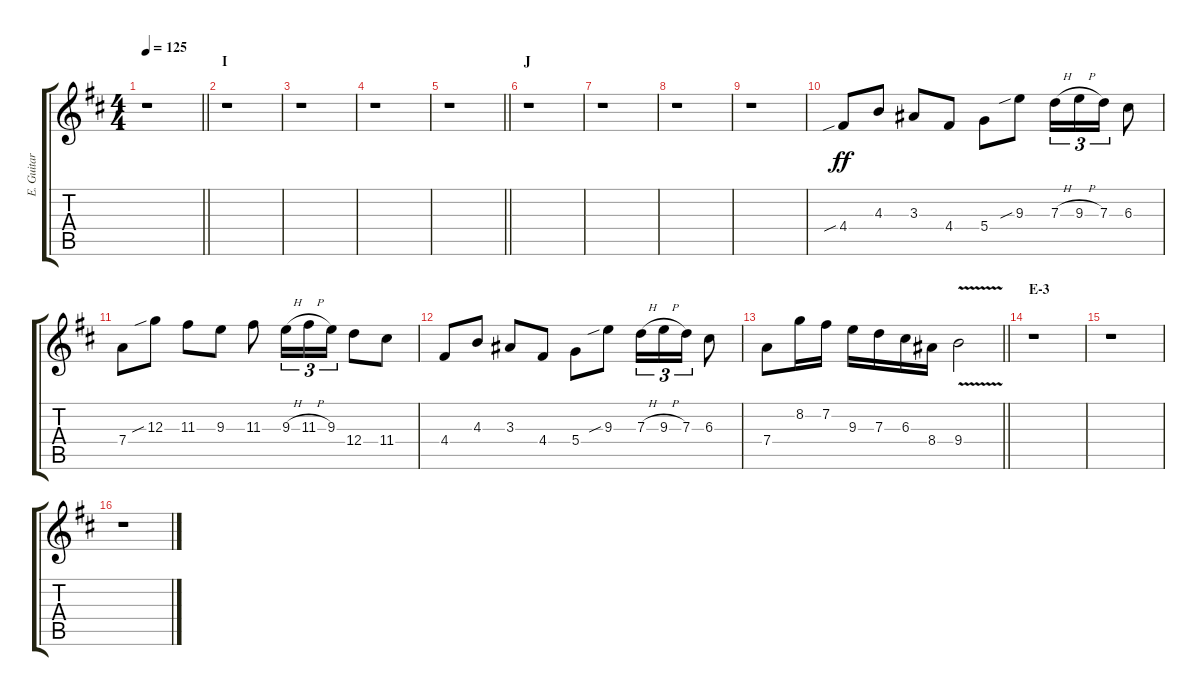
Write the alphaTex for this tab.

\track ("E. Guitar IV" "E. Guitar ") {instrument overdrivenguitar}
\staff {score tabs}
\tuning (E4 B3 G3 D3 A2 E2) {hide}
\ts (4 4)
\tempo 125
\clef g2
\barLineRight lightlight
\ks d
r.1{dy ff} |
\section ("" "I")
r.1 |
r.1 |
r.1 |
\barLineRight lightlight
r.1 |
\section ("" "J")
r.1 |
r.1 |
r.1 |
r.1 |
4.4{sib}.8 4.3.8 3.3.8 4.4.8 5.4.8 9.3{sib}.8 7.3{h}.16{tu (3 2)} 9.3{h}.16{tu (3 2)} 7.3.16{tu (3 2)} 6.3.8 |
7.4.8 12.3{sib}.8 11.3.8 9.3.8 11.3.8 9.3{h}.16{tu (3 2)} 11.3{h}.16{tu (3 2)} 9.3.16{tu (3 2)} 12.4.8 11.4.8 |
4.4.8 4.3.8 3.3.8 4.4.8 5.4.8 9.3{sib}.8 7.3{h}.16{tu (3 2)} 9.3{h}.16{tu (3 2)} 7.3.16{tu (3 2)} 6.3.8 |
\barLineRight lightlight
7.4.8 8.2.16 7.2.16 9.3.16 7.3.16 6.3.16 8.4.16 9.4{v}.2 |
\section ("" "E-3")
r.1 |
r.1 |
r.1
